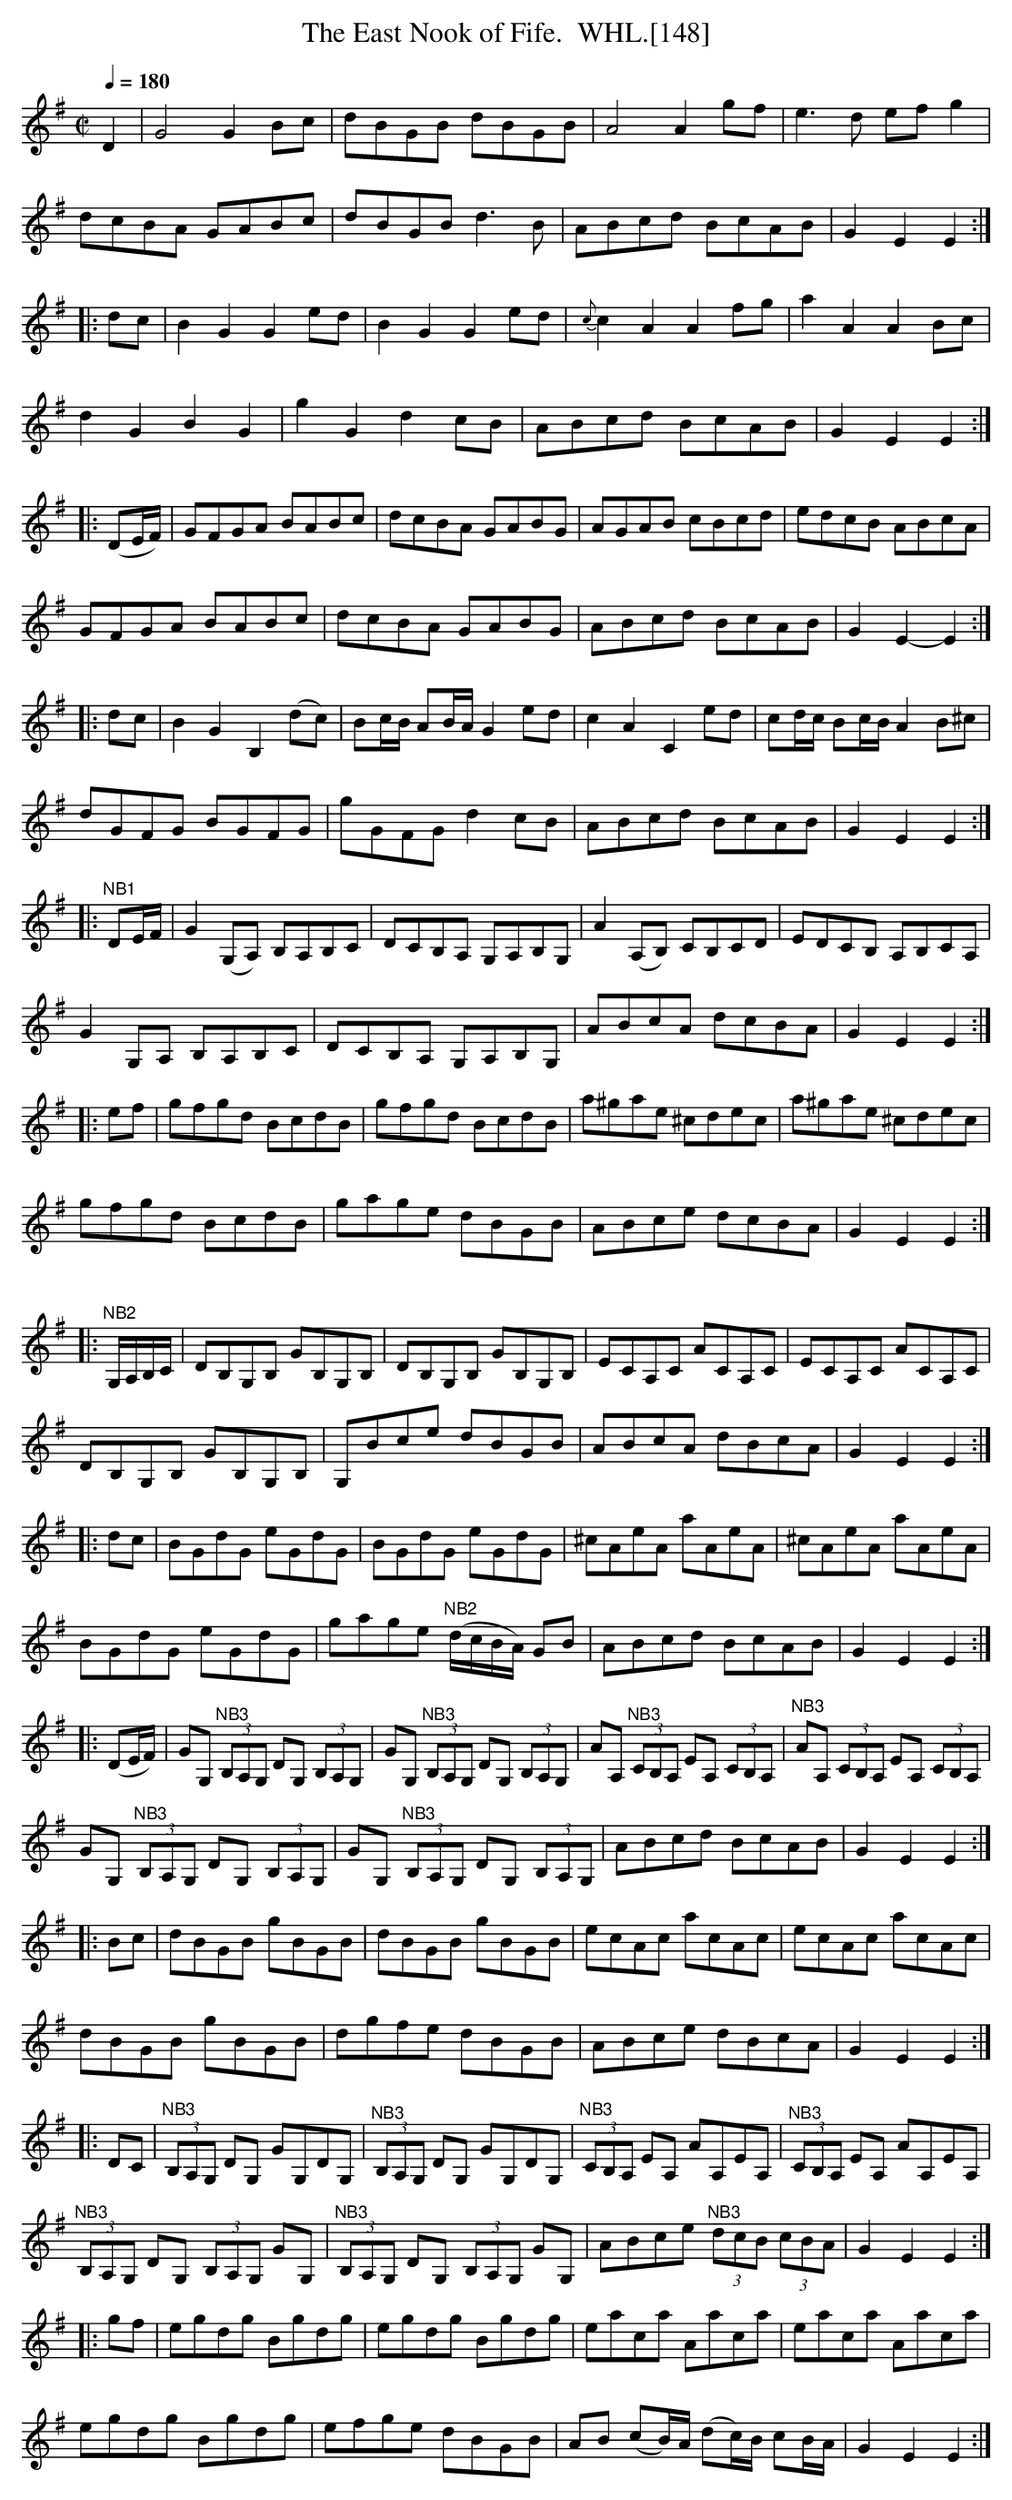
X:1
T:East Nook of Fife.  WHL.[148], The
M:C|
L:1/8
Q:1/4=180
K:G
D2|G4G2Bc|dBGB dBGB|A4A2 gf|e3d ef g2|
dcBA GABc|dBGB d3B|ABcd BcAB|G2E2E2 :|
|:dc|B2G2G2 ed|B2G2G2 ed|{c}c2A2A2 fg|a2A2A2 Bc|
d2G2B2G2|g2G2d2 cB|ABcd BcAB|G2E2E2 :|
|: (DE/F/)|GFGA BABc|dcBA GABG|AGAB cBcd|edcB ABcA|
GFGA BABc|dcBA GABG|ABcd BcAB|G2E2-E2 :|
|: dc|B2G2B,2 (dc)|Bc/B/ AB/A/ G2 ed|c2A2C2 ed|cd/c/ Bc/B/ A2 B^c|
dGFG BGFG|gGFG d2 cB|ABcd BcAB|G2E2E2 :|
|: "^NB1"DE/F/|G2 (G,A,) B,A,B,C|DCB,A, G,A,B,G,|A2 (A,B,) CB,CD|EDCB, A,B,CA,|
G2 G,A, B,A,B,C|DCB,A, G,A,B,G,|ABcA dcBA|G2E2E2 :|
|: ef|gfgd BcdB|gfgd BcdB|a^gae ^cdec|a^gae ^cdec|
gfgd BcdB |gage dBGB|ABce dcBA|G2E2E2 :|
|: "^NB2" G,/A,/B,/C/|DB,G,B, GB,G,B,|DB,G,B, GB,G,B,|ECA,C ACA,C|ECA,C ACA,C|
DB,G,B, GB,G,B,|G,Bce dBGB|ABcA dBcA|G2E2E2 :|
|:dc|BGdG eGdG|BGdG eGdG|^cAeA aAeA|^cAeA aAeA|
BGdG eGdG|gage "^NB2"(d/c/B/A/) GB|ABcd BcAB|G2E2E2:|
|:(DE/F/)|GG, "^NB3"(3B,A,G, DG, (3B,A,G,|GG, "^NB3"(3B,A,G, DG, (3B,A,G,|AA, "^NB3"(3CB,A, EA, (3CB,A,|"^NB3"AA, (3CB,A, EA, (3CB,A,|
GG, "^NB3"(3B,A,G, DG, (3B,A,G,|GG, "^NB3"(3B,A,G, DG, (3B,A,G,|ABcd BcAB|G2E2E2 :|
|:Bc|dBGB gBGB|dBGB gBGB|ecAc acAc|ecAc acAc|
dBGB gBGB|dgfe dBGB|ABce dBcA|G2E2E2 :|
|:DC|"^NB3" (3B,A,G, DG, GG,DG,|"^NB3" (3B,A,G, DG, GG,DG,|"^NB3" (3CB,A, EA, AA,EA,| "^NB3" (3CB,A, EA, AA,EA,|
"^NB3" (3B,A,G, DG, (3B,A,G, GG,|"^NB3" (3B,A,G, DG, (3B,A,G, GG,|ABce  "^NB3" (3dcB (3cBA|G2E2E2 :|
|:gf|egdg Bgdg|egdg Bgdg|eaca Aaca|eaca Aaca|
egdg Bgdg|efge dBGB|AB (cB/)A/ (dc/)B/ cB/A/|G2E2E2 :|
